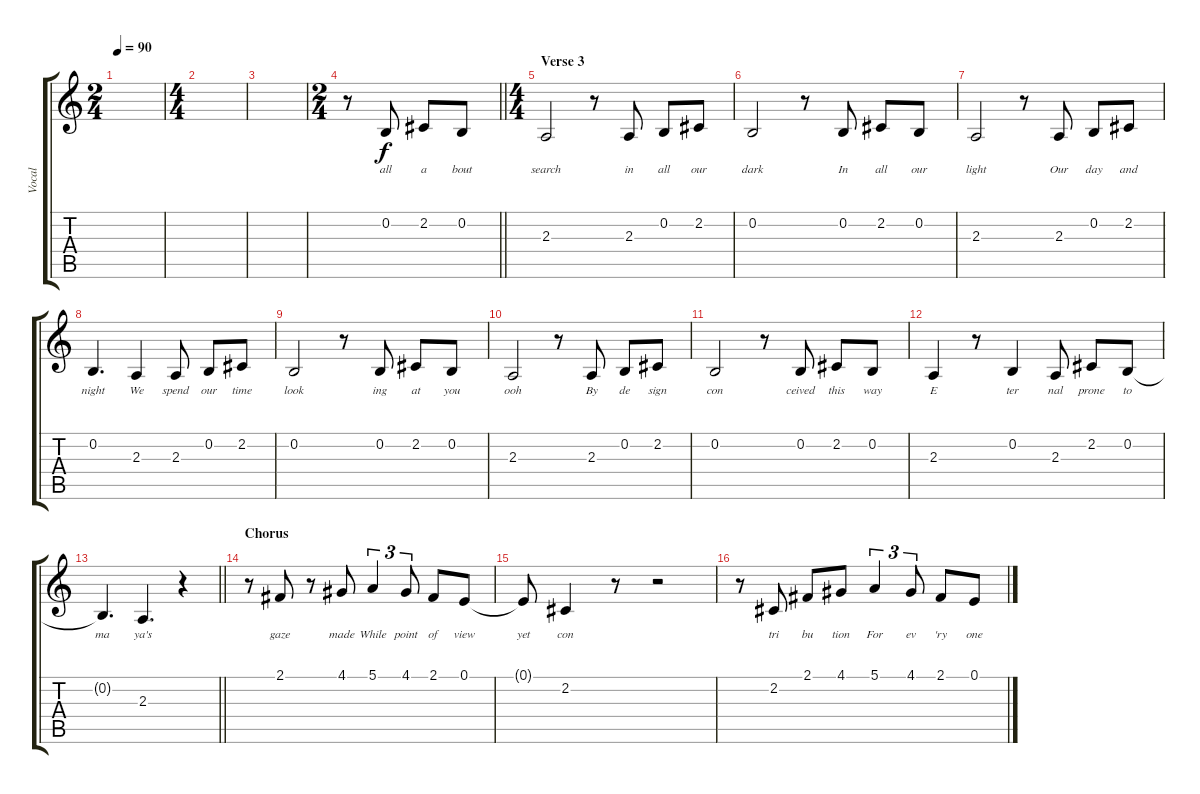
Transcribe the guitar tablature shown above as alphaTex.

\track ("Vocal" "Vocal") {instrument acousticgrandpiano}
\staff {score tabs}
\tuning (E4 B3 G3 D3 A2 E2) {hide}
\ts (2 4)
\tempo 90
\clef g2
\ks c
|
\ts (4 4)
|
|
\ts (2 4)
\barLineRight lightlight
r.8 0.2.8{lyrics (0 "all") lyrics (1 "") lyrics (2 "") lyrics (3 "") lyrics (4 "")} 2.2.8{lyrics (0 "a") lyrics (1 "") lyrics (2 "") lyrics (3 "") lyrics (4 "")} 0.2.8{lyrics (0 "bout") lyrics (1 "") lyrics (2 "") lyrics (3 "") lyrics (4 "")} |
\ts (4 4)
\section ("" "Verse 3")
2.3.2{lyrics (0 "search") lyrics (1 "") lyrics (2 "") lyrics (3 "") lyrics (4 "")} r.8 2.3.8{lyrics (0 "in") lyrics (1 "") lyrics (2 "") lyrics (3 "") lyrics (4 "")} 0.2.8{lyrics (0 "all") lyrics (1 "") lyrics (2 "") lyrics (3 "") lyrics (4 "")} 2.2.8{lyrics (0 "our") lyrics (1 "") lyrics (2 "") lyrics (3 "") lyrics (4 "")} |
0.2.2{lyrics (0 "dark") lyrics (1 "") lyrics (2 "") lyrics (3 "") lyrics (4 "")} r.8 0.2.8{lyrics (0 "In") lyrics (1 "") lyrics (2 "") lyrics (3 "") lyrics (4 "")} 2.2.8{lyrics (0 "all") lyrics (1 "") lyrics (2 "") lyrics (3 "") lyrics (4 "")} 0.2.8{lyrics (0 "our") lyrics (1 "") lyrics (2 "") lyrics (3 "") lyrics (4 "")} |
2.3.2{lyrics (0 "light") lyrics (1 "") lyrics (2 "") lyrics (3 "") lyrics (4 "")} r.8 2.3.8{lyrics (0 "Our") lyrics (1 "") lyrics (2 "") lyrics (3 "") lyrics (4 "")} 0.2.8{lyrics (0 "day") lyrics (1 "") lyrics (2 "") lyrics (3 "") lyrics (4 "")} 2.2.8{lyrics (0 "and") lyrics (1 "") lyrics (2 "") lyrics (3 "") lyrics (4 "")} |
0.2.4{d lyrics (0 "night") lyrics (1 "") lyrics (2 "") lyrics (3 "") lyrics (4 "")} 2.3.4{lyrics (0 "We") lyrics (1 "") lyrics (2 "") lyrics (3 "") lyrics (4 "")} 2.3.8{lyrics (0 "spend") lyrics (1 "") lyrics (2 "") lyrics (3 "") lyrics (4 "")} 0.2.8{lyrics (0 "our") lyrics (1 "") lyrics (2 "") lyrics (3 "") lyrics (4 "")} 2.2.8{lyrics (0 "time") lyrics (1 "") lyrics (2 "") lyrics (3 "") lyrics (4 "")} |
0.2.2{lyrics (0 "look") lyrics (1 "") lyrics (2 "") lyrics (3 "") lyrics (4 "")} r.8 0.2.8{lyrics (0 "ing") lyrics (1 "") lyrics (2 "") lyrics (3 "") lyrics (4 "")} 2.2.8{lyrics (0 "at") lyrics (1 "") lyrics (2 "") lyrics (3 "") lyrics (4 "")} 0.2.8{lyrics (0 "you") lyrics (1 "") lyrics (2 "") lyrics (3 "") lyrics (4 "")} |
2.3.2{lyrics (0 "ooh") lyrics (1 "") lyrics (2 "") lyrics (3 "") lyrics (4 "")} r.8 2.3.8{lyrics (0 "By") lyrics (1 "") lyrics (2 "") lyrics (3 "") lyrics (4 "")} 0.2.8{lyrics (0 "de") lyrics (1 "") lyrics (2 "") lyrics (3 "") lyrics (4 "")} 2.2.8{lyrics (0 "sign") lyrics (1 "") lyrics (2 "") lyrics (3 "") lyrics (4 "")} |
0.2.2{lyrics (0 "con") lyrics (1 "") lyrics (2 "") lyrics (3 "") lyrics (4 "")} r.8 0.2.8{lyrics (0 "ceived") lyrics (1 "") lyrics (2 "") lyrics (3 "") lyrics (4 "")} 2.2.8{lyrics (0 "this") lyrics (1 "") lyrics (2 "") lyrics (3 "") lyrics (4 "")} 0.2.8{lyrics (0 "way") lyrics (1 "") lyrics (2 "") lyrics (3 "") lyrics (4 "")} |
2.3.4{lyrics (0 "E") lyrics (1 "") lyrics (2 "") lyrics (3 "") lyrics (4 "")} r.8 0.2.4{lyrics (0 "ter") lyrics (1 "") lyrics (2 "") lyrics (3 "") lyrics (4 "")} 2.3.8{lyrics (0 "nal") lyrics (1 "") lyrics (2 "") lyrics (3 "") lyrics (4 "")} 2.2.8{lyrics (0 "prone") lyrics (1 "") lyrics (2 "") lyrics (3 "") lyrics (4 "")} 0.2.8{lyrics (0 "to") lyrics (1 "") lyrics (2 "") lyrics (3 "") lyrics (4 "")} |
\barLineRight lightlight
0.2{t}.4{d lyrics (0 "ma") lyrics (1 "") lyrics (2 "") lyrics (3 "") lyrics (4 "")} 2.3.4{d lyrics (0 "ya's") lyrics (1 "") lyrics (2 "") lyrics (3 "") lyrics (4 "")} r.4 |
\section ("" "Chorus")
r.8 2.1.8{lyrics (0 "gaze") lyrics (1 "") lyrics (2 "") lyrics (3 "") lyrics (4 "")} r.8 4.1.8{lyrics (0 "made") lyrics (1 "") lyrics (2 "") lyrics (3 "") lyrics (4 "")} 5.1.4{tu (3 2) lyrics (0 "While") lyrics (1 "") lyrics (2 "") lyrics (3 "") lyrics (4 "")} 4.1.8{tu (3 2) lyrics (0 "point") lyrics (1 "") lyrics (2 "") lyrics (3 "") lyrics (4 "")} 2.1.8{lyrics (0 "of") lyrics (1 "") lyrics (2 "") lyrics (3 "") lyrics (4 "")} 0.1.8{lyrics (0 "view") lyrics (1 "") lyrics (2 "") lyrics (3 "") lyrics (4 "")} |
0.1{t}.8{lyrics (0 "yet") lyrics (1 "") lyrics (2 "") lyrics (3 "") lyrics (4 "")} 2.2.4{lyrics (0 "con") lyrics (1 "") lyrics (2 "") lyrics (3 "") lyrics (4 "")} r.8 r.2 |
r.8 2.2.8{lyrics (0 "tri") lyrics (1 "") lyrics (2 "") lyrics (3 "") lyrics (4 "")} 2.1.8{lyrics (0 "bu") lyrics (1 "") lyrics (2 "") lyrics (3 "") lyrics (4 "")} 4.1.8{lyrics (0 "tion") lyrics (1 "") lyrics (2 "") lyrics (3 "") lyrics (4 "")} 5.1.4{tu (3 2) lyrics (0 "For") lyrics (1 "") lyrics (2 "") lyrics (3 "") lyrics (4 "")} 4.1.8{tu (3 2) lyrics (0 "ev") lyrics (1 "") lyrics (2 "") lyrics (3 "") lyrics (4 "")} 2.1.8{lyrics (0 "'ry") lyrics (1 "") lyrics (2 "") lyrics (3 "") lyrics (4 "")} 0.1.8{lyrics (0 "one") lyrics (1 "") lyrics (2 "") lyrics (3 "") lyrics (4 "")}
